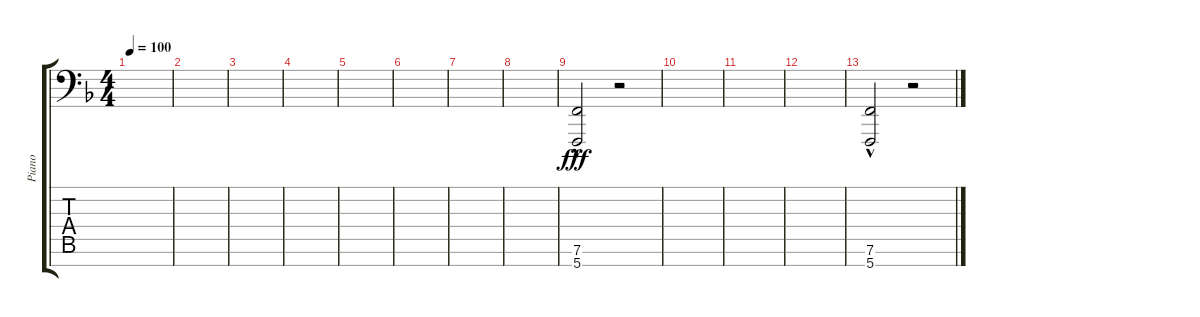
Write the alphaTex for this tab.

\track ("Piano" "Piano") {instrument acousticgrandpiano}
\staff {score tabs}
\tuning (E4 B3 G3 D3 A2 Bb1 C1) {hide}
\ts (4 4)
\tempo 100
\clef f4
\ks dminor
|
|
|
|
|
|
|
|
(7.6{hac} 5.7).2{dy fff} r.2 |
|
|
|
(7.6{hac} 5.7).2 r.2
